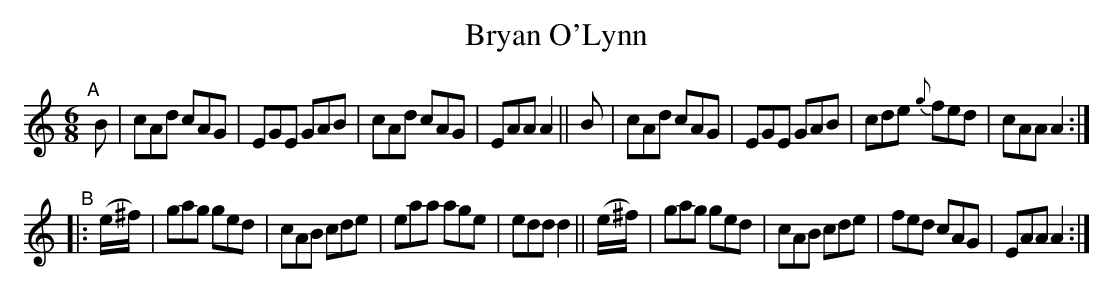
X:1
T: Bryan O'Lynn
M: 6/8
L: 1/8
K: Am
"^A"\
[|]B | cAd cAG | EGE GAB | cAd cAG | EAA A2 \
|| B | cAd cAG | EGE GAB | cde {g}fed | cAA A2 :|
"^B"\
|: (e/^f/) | gag ged | cAB cde | eaa age | edd d2 \
|| (e/^f/) | gag ged | cAB cde | fed cAG | EAA A2 :|
